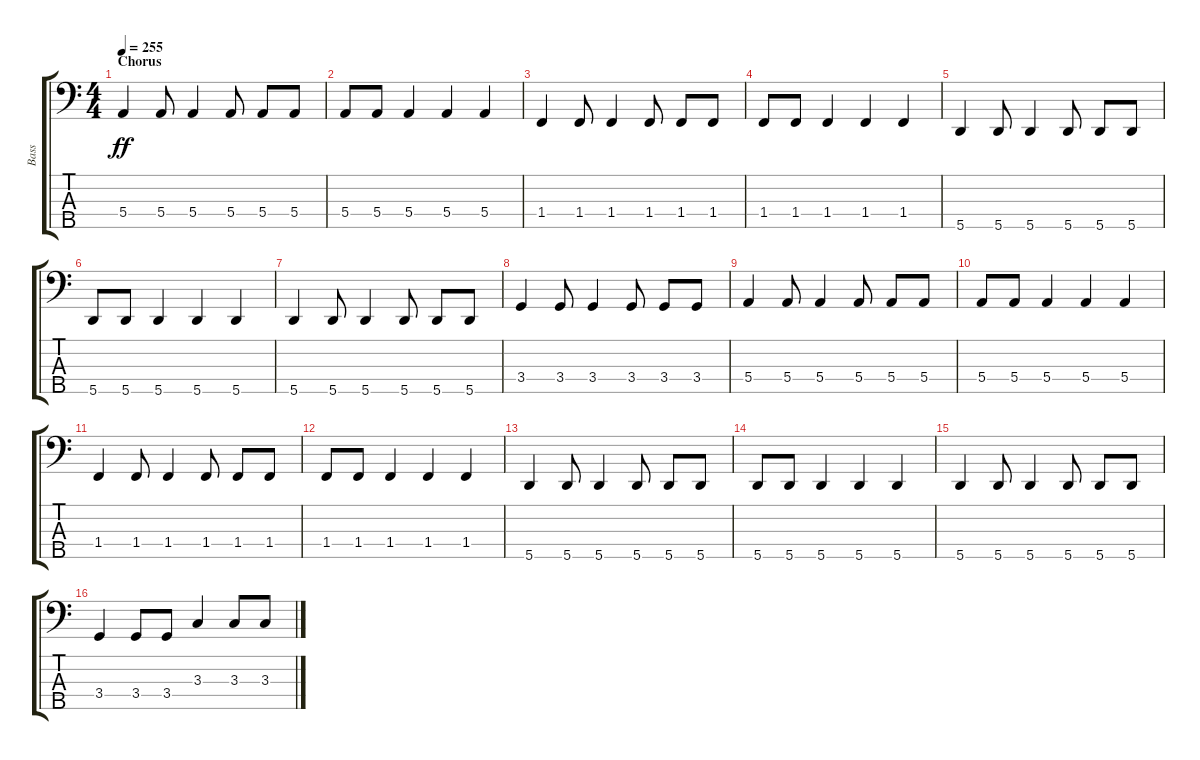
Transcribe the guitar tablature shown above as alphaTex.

\track ("Bass" "Bass") {instrument electricbasspick}
\staff {score tabs}
\tuning (G2 D2 A1 E1 A0) {hide}
\ts (4 4)
\section ("" "Chorus")
\tempo 255
\clef f4
\ks c
5.4.4{dy ff} 5.4.8 5.4.4 5.4.8 5.4.8 5.4.8 |
5.4.8 5.4.8 5.4.4 5.4.4 5.4.4 |
1.4.4 1.4.8 1.4.4 1.4.8 1.4.8 1.4.8 |
1.4.8 1.4.8 1.4.4 1.4.4 1.4.4 |
5.5.4 5.5.8 5.5.4 5.5.8 5.5.8 5.5.8 |
5.5.8 5.5.8 5.5.4 5.5.4 5.5.4 |
5.5.4 5.5.8 5.5.4 5.5.8 5.5.8 5.5.8 |
3.4.4 3.4.8 3.4.4 3.4.8 3.4.8 3.4.8 |
5.4.4 5.4.8 5.4.4 5.4.8 5.4.8 5.4.8 |
5.4.8 5.4.8 5.4.4 5.4.4 5.4.4 |
1.4.4 1.4.8 1.4.4 1.4.8 1.4.8 1.4.8 |
1.4.8 1.4.8 1.4.4 1.4.4 1.4.4 |
5.5.4 5.5.8 5.5.4 5.5.8 5.5.8 5.5.8 |
5.5.8 5.5.8 5.5.4 5.5.4 5.5.4 |
5.5.4 5.5.8 5.5.4 5.5.8 5.5.8 5.5.8 |
3.4.4 3.4.8 3.4.8 3.3.4 3.3.8 3.3.8
